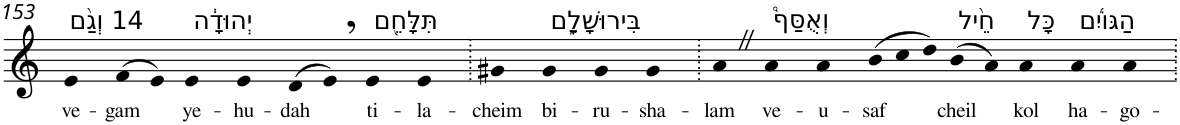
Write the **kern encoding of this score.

**kern	**text
*part1	*part1
*staff1	*staff1
*I"Piano	*
*I'Pno	*
!!LO:PB:g=z
*clefG2	*
*k[]	*
=153	=153
!LO:TX:a:t=14 וְגַ֨ם	!
!	!LO:LY:b
4e	ve-
!	!LO:LY:b
(>8f	-gam
8e)	.
!LO:TX:a:t=יְהוּדָ֔ה	!
!	!LO:LY:b
4e	ye-
!	!LO:LY:b
4e	-hu-
!	!LO:LY:b
(>8d	-dah
8e,)	.
!LO:TX:a:t=תִּלָּחֵ֖ם	!
!	!LO:LY:b
4e	ti-
!	!LO:LY:b
4e	-la-
=154.	=154.
!	!LO:LY:b
4g#X	-cheim
!LO:TX:a:t=בִּירוּשָׁלִָ֑ם	!
!	!LO:LY:b
4g#	bi-
!	!LO:LY:b
4g#	-ru-
!	!LO:LY:b
4g#	-sha-
=155.	=155.
!	!LO:LY:b
4aZ	-lam
!LO:TX:a:t=וְאֻסַּף֩	!
!	!LO:LY:b
4a	ve-
!	!LO:LY:b
4a	-u-
!	!LO:LY:b
(>12b	-saf
12cc	.
12dd)	.
!LO:TX:a:t=חֵ֨יל	!
!	!LO:LY:b
(>8b	cheil
8a)	.
!LO:TX:a:t=כָּל	!
!	!LO:LY:b
4a	kol
!LO:TX:a:t=הַגּוֹיִ֜ם	!
!	!LO:LY:b
4a	ha-
!	!LO:LY:b
4a	-go-
=.	=.
*-	*-
